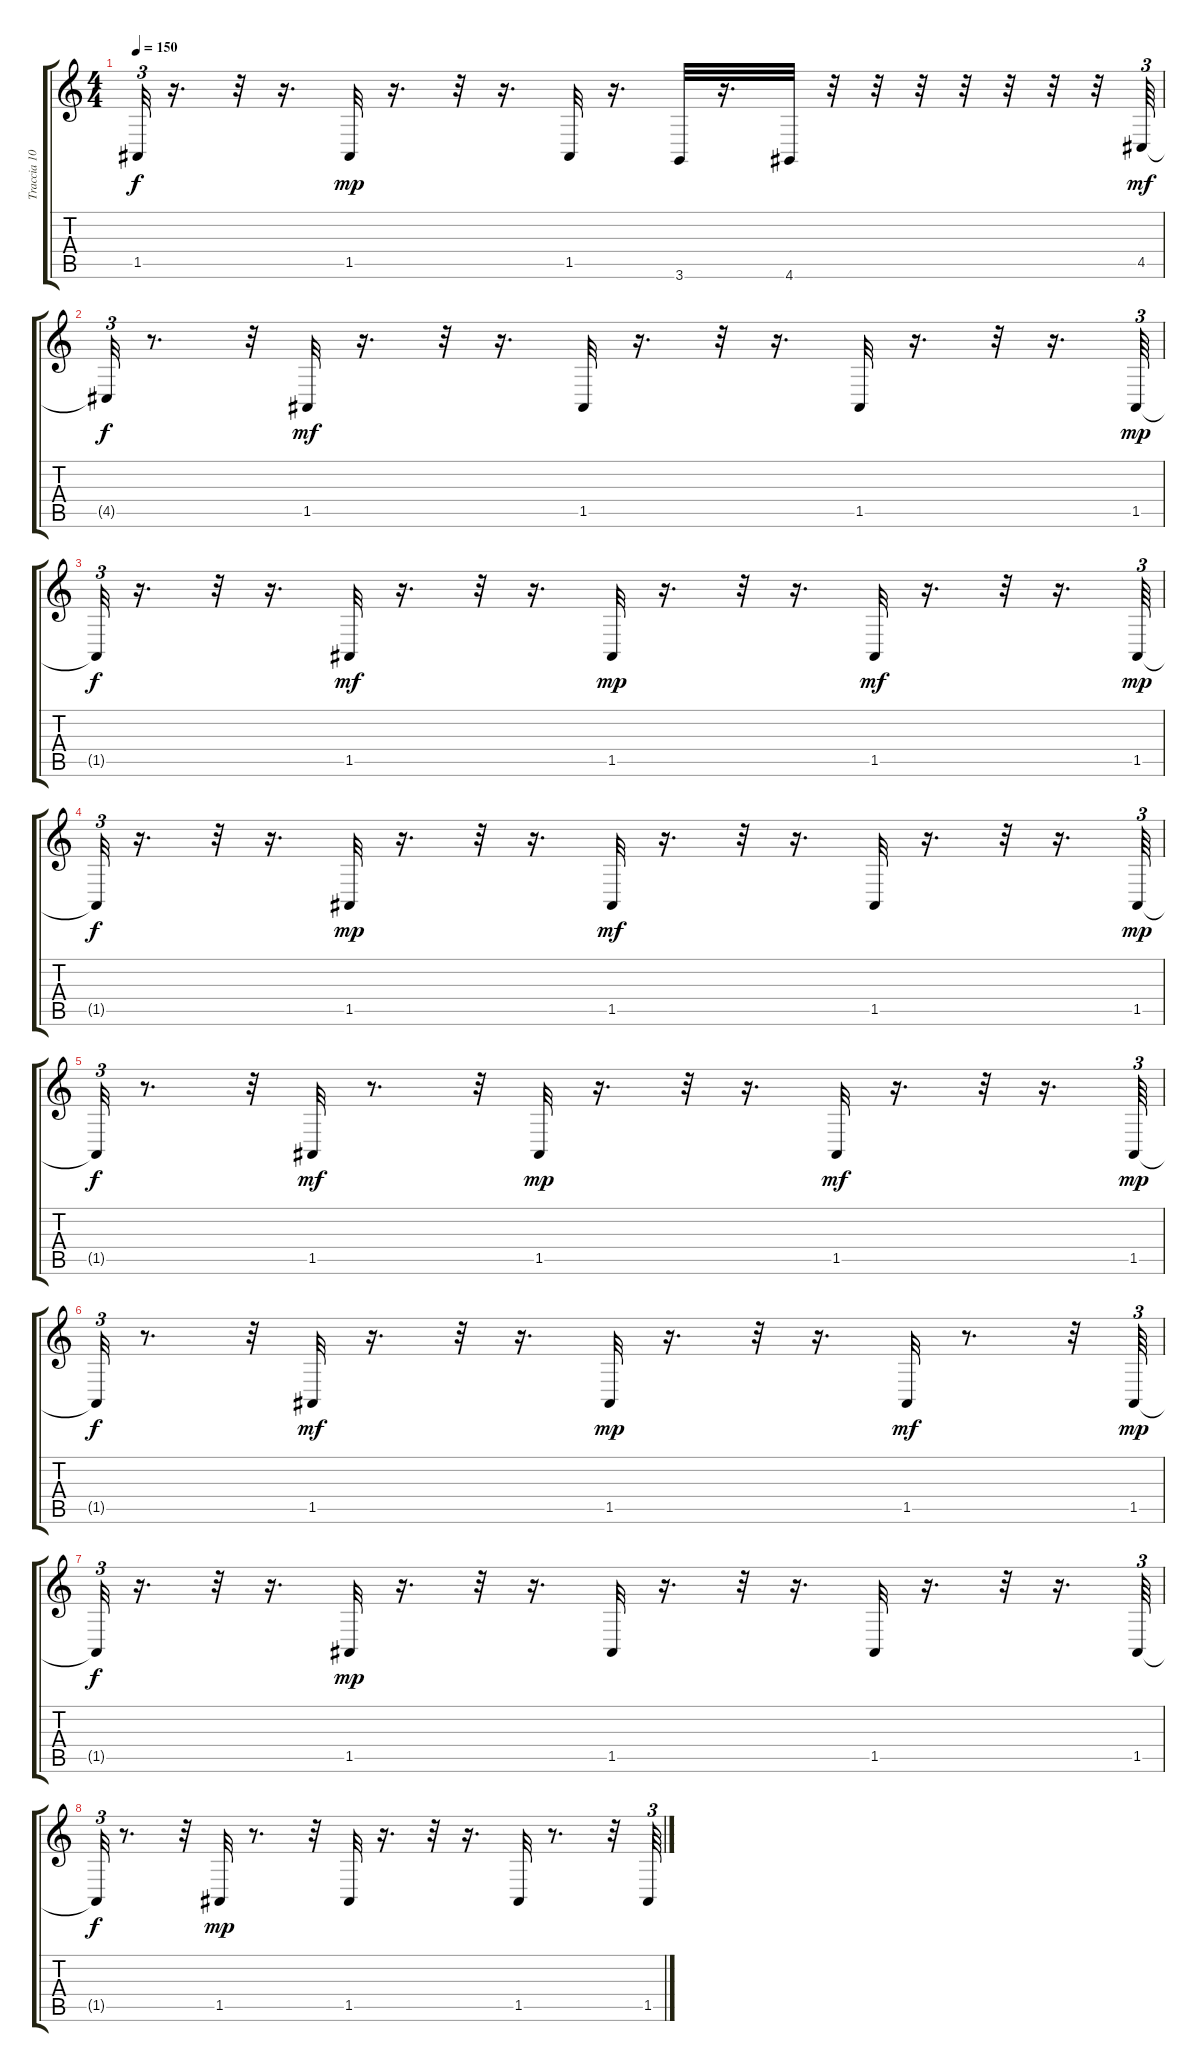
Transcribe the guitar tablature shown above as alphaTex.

\track ("Traccia 10" "Traccia 10") {instrument acousticgrandpiano}
\staff {score tabs}
\tuning (E4 B3 G3 D3 A2 E2) {hide}
\ts (4 4)
\tempo 150
\clef g2
\ks c
1.5{t}.32{tu (3 2) dy f} r.16{d} r.32 r.16{d} 1.5.32{dy mp} r.16{d} r.32 r.16{d} 1.5.32 r.16{d} 3.6.32 r.16{d} 4.6.32 r.32 r.32 r.32 r.32 r.32 r.32 r.32 4.5.64{tu (3 2) dy mf} |
4.5{t}.32{tu (3 2) dy f} r.8{d} r.32 1.5.32{dy mf} r.16{d} r.32 r.16{d} 1.5.32 r.16{d} r.32 r.16{d} 1.5.32 r.16{d} r.32 r.16{d} 1.5.64{tu (3 2) dy mp} |
1.5{t}.32{tu (3 2) dy f} r.16{d} r.32 r.16{d} 1.5.32{dy mf} r.16{d} r.32 r.16{d} 1.5.32{dy mp} r.16{d} r.32 r.16{d} 1.5.32{dy mf} r.16{d} r.32 r.16{d} 1.5.64{tu (3 2) dy mp} |
1.5{t}.32{tu (3 2) dy f} r.16{d} r.32 r.16{d} 1.5.32{dy mp} r.16{d} r.32 r.16{d} 1.5.32{dy mf} r.16{d} r.32 r.16{d} 1.5.32 r.16{d} r.32 r.16{d} 1.5.64{tu (3 2) dy mp} |
1.5{t}.32{tu (3 2) dy f} r.8{d} r.32 1.5.32{dy mf} r.8{d} r.32 1.5.32{dy mp} r.16{d} r.32 r.16{d} 1.5.32{dy mf} r.16{d} r.32 r.16{d} 1.5.64{tu (3 2) dy mp} |
1.5{t}.32{tu (3 2) dy f} r.8{d} r.32 1.5.32{dy mf} r.16{d} r.32 r.16{d} 1.5.32{dy mp} r.16{d} r.32 r.16{d} 1.5.32{dy mf} r.8{d} r.32 1.5.64{tu (3 2) dy mp} |
1.5{t}.32{tu (3 2) dy f} r.16{d} r.32 r.16{d} 1.5.32{dy mp} r.16{d} r.32 r.16{d} 1.5.32 r.16{d} r.32 r.16{d} 1.5.32 r.16{d} r.32 r.16{d} 1.5.64{tu (3 2)} |
1.5{t}.32{tu (3 2) dy f} r.8{d} r.32 1.5.32{dy mp} r.8{d} r.32 1.5.32 r.16{d} r.32 r.16{d} 1.5.32 r.8{d} r.32 1.5.64{tu (3 2)}
